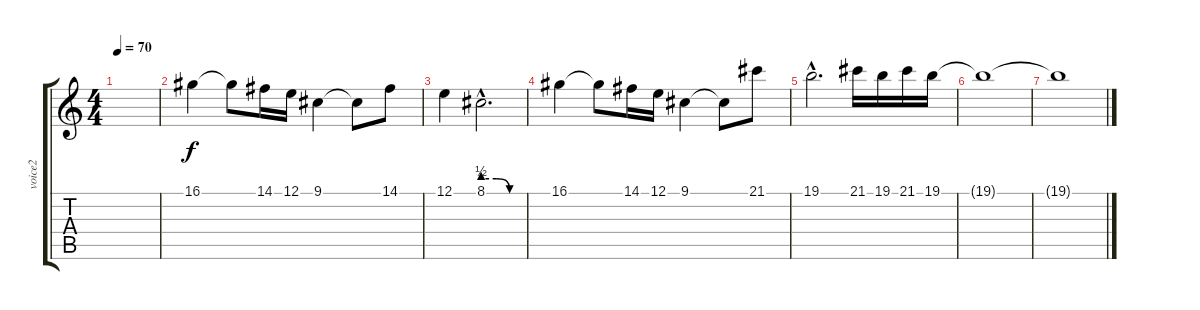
\track ("voice2" "voice2") {instrument pad4choir}
\staff {score tabs}
\tuning (E4 B3 G3 D3 A2 E2) {hide}
\ts (4 4)
\tempo 70
\clef g2
\ks c
|
16.1.4 16.1{t}.8 14.1.16 12.1.16 9.1.4 9.1{t}.8 14.1.8 |
12.1.4 8.1{be (custom 0 2 20 2 40 0 60 0) hac}.2{d} |
16.1.4 16.1{t}.8 14.1.16 12.1.16 9.1.4 9.1{t}.8 21.1.8 |
19.1{hac}.2{d} 21.1.16 19.1.16 21.1.16 19.1.16 |
19.1{t}.1 |
19.1{t}.1
